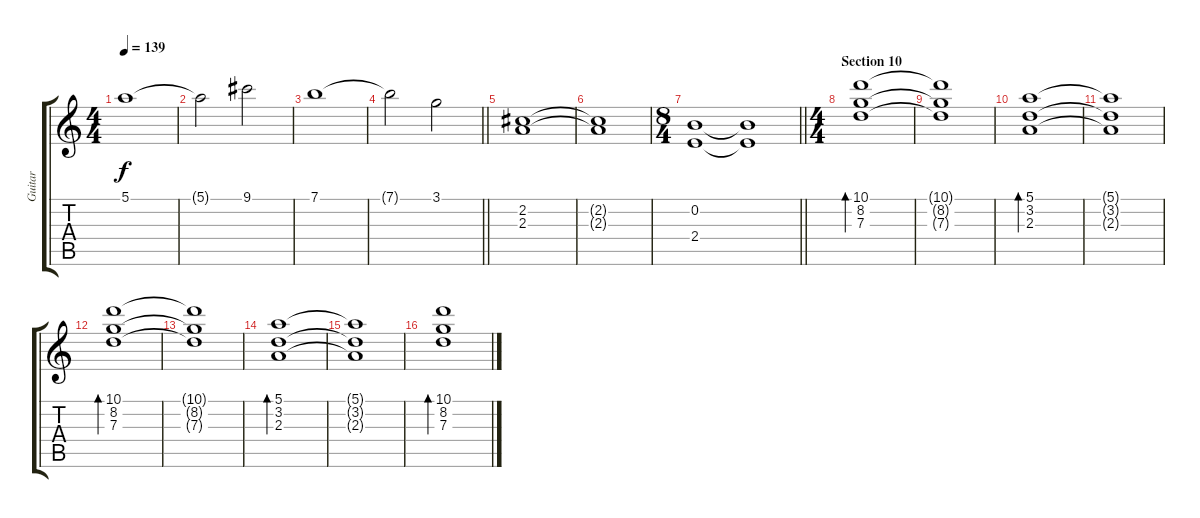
\track ("Guitar" "Guitar") {instrument electricguitarjazz}
\staff {score tabs}
\tuning (E4 B3 G3 D3 A2 E2) {hide}
\ts (4 4)
\tempo 139
\clef g2
\ks c
5.1.1{dy f} |
5.1{t}.2 9.1.2 |
7.1.1 |
\barLineRight lightlight
7.1{t}.2 3.1.2 |
(2.2 2.3).1 |
(2.2{t} 2.3{t}).1 |
\ts (8 4)
\barLineRight lightlight
(0.2 2.4).1 (0.2{t} 2.4{t}).1 |
\ts (4 4)
\section ("" "Section 10")
(10.1 8.2 7.3).1{bd 480} |
(10.1{t} 8.2{t} 7.3{t}).1 |
(5.1 3.2 2.3).1{bd 480} |
(5.1{t} 3.2{t} 2.3{t}).1 |
(10.1 8.2 7.3).1{bd 480} |
(10.1{t} 8.2{t} 7.3{t}).1 |
(5.1 3.2 2.3).1{bd 480} |
(5.1{t} 3.2{t} 2.3{t}).1 |
(10.1 8.2 7.3).1{bd 480}
